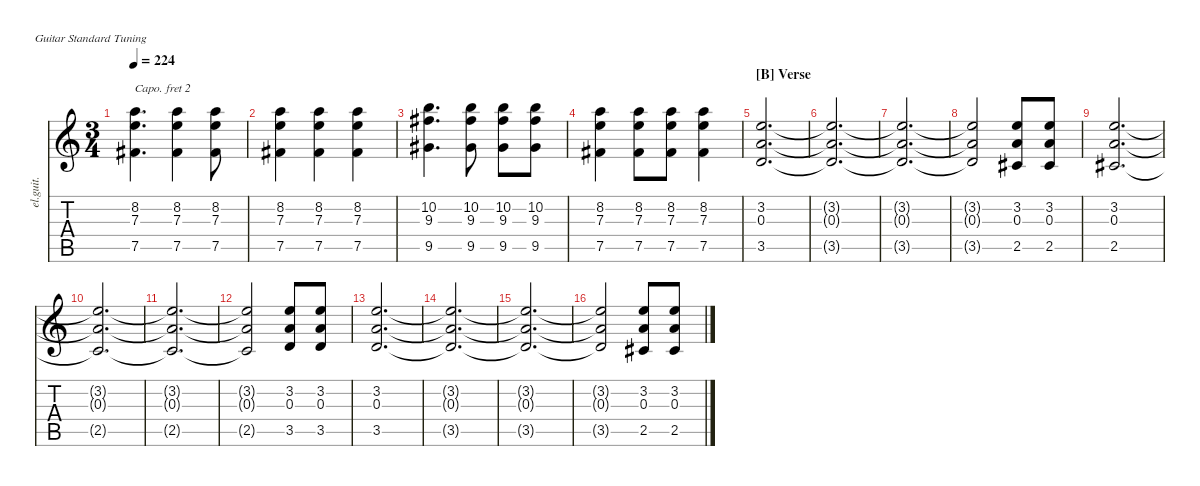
\defaultSystemsLayout 4
\hideDynamics
\bracketExtendMode nobrackets
\track ("Clean Guitar" "el.guit.") {instrument electricguitarclean}
\staff {score tabs}
\capo 2
\tuning (E4 B3 G3 D3 A2 E2)
\ts (3 4)
\tempo 224
\clef g2
\ks c
(7.5{acc #} 7.3 8.2).4{d dy mf} (7.3 8.2 7.5{acc #}).4 (7.3 8.2 7.5{acc #}).8 |
(7.3 7.5{acc #} 8.2).4 (7.3 7.5{acc #} 8.2).4 (7.3 7.5{acc #} 8.2).4 |
(9.5{acc #} 9.3{acc #} 10.2).4{d} (10.2 9.3{acc #} 9.5{acc #}).8 (10.2 9.3{acc #} 9.5{acc #}).8 (10.2 9.3{acc #} 9.5{acc #}).8 |
(8.2 7.3 7.5{acc #}).4 (8.2 7.3 7.5{acc #}).8 (8.2 7.3 7.5{acc #}).8 (8.2 7.3 7.5{acc #}).4 |
\section ("B" "Verse")
(3.5 3.2 0.3).2{d} |
(3.2{t} 3.5{t} 0.3{t}).2{d} |
(3.2{t} 3.5{t} 0.3{t}).2{d} |
(3.2{t} 3.5{t} 0.3{t}).2 (2.5{acc #} 0.3 3.2).8 (3.2 0.3 2.5{acc #}).8 |
(2.5{acc #} 3.2 0.3).2{d} |
(3.2{t} 2.5{t acc #} 0.3{t}).2{d} |
(3.2{t} 2.5{t acc #} 0.3{t}).2{d} |
(3.2{t} 2.5{t acc #} 0.3{t}).2 (3.5 3.2 0.3).8 (3.5 3.2 0.3).8 |
(3.5 3.2 0.3).2{d} |
(3.2{t} 3.5{t} 0.3{t}).2{d} |
(3.2{t} 3.5{t} 0.3{t}).2{d} |
(3.2{t} 3.5{t} 0.3{t}).2 (2.5{acc #} 0.3 3.2).8 (3.2 0.3 2.5{acc #}).8
